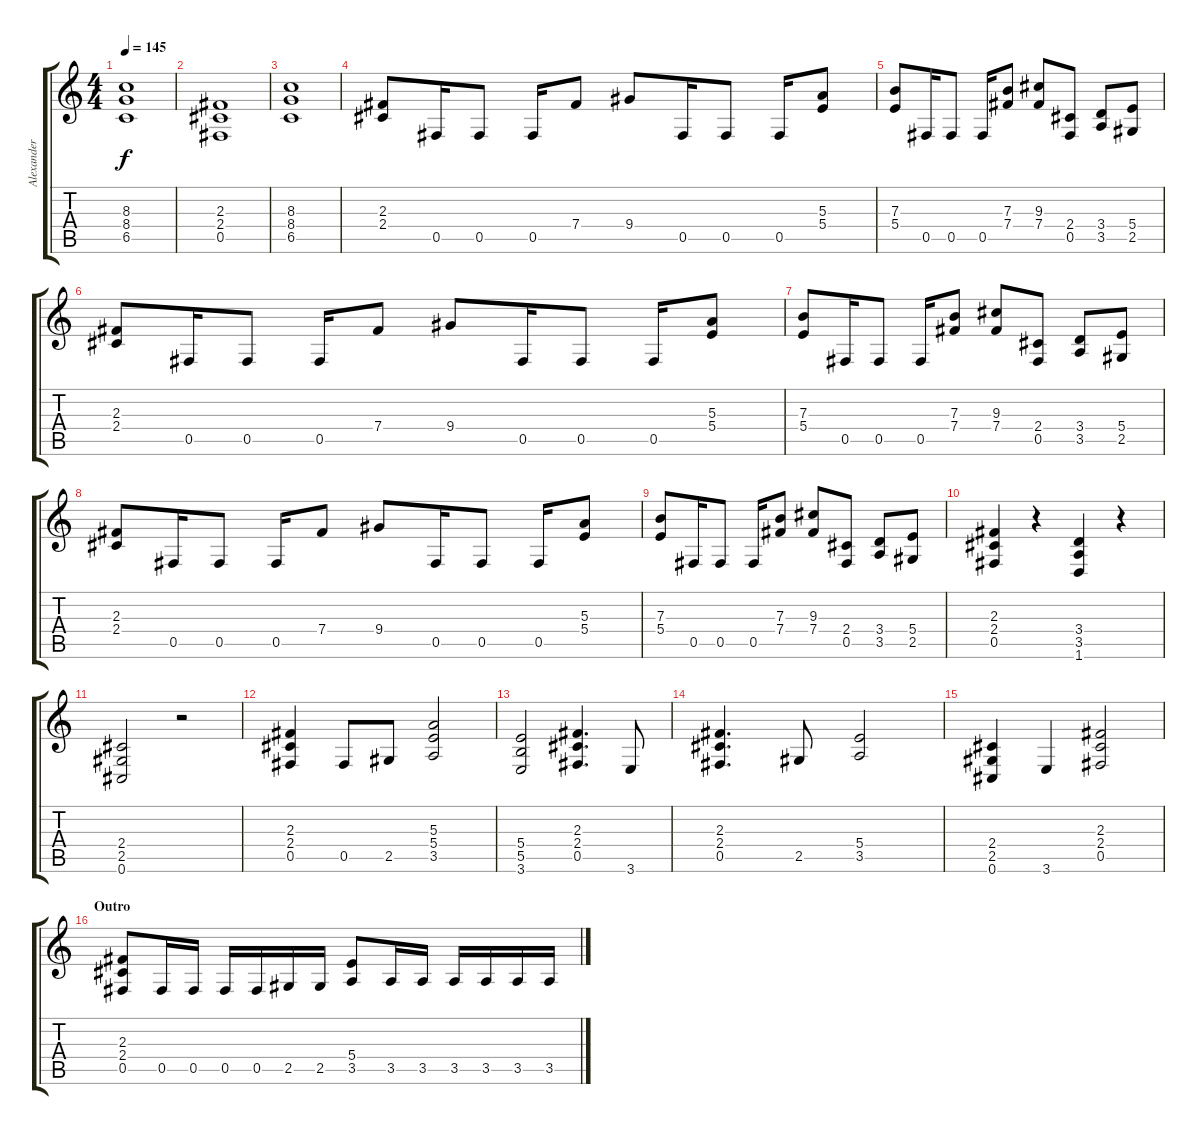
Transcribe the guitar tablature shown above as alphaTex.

\track ("Alexander Kuoppala " "Alexander ") {instrument overdrivenguitar}
\staff {score tabs}
\tuning (Db4 Ab3 E3 B2 Gb2 Db2) {hide}
\ts (4 4)
\tempo 145
\clef g2
\ks c
(8.3 8.4 6.5).1{dy f} |
(2.3 2.4 0.5).1 |
(8.3 8.4 6.5).1 |
(2.3 2.4).8 0.5.16 0.5.8 0.5.16 7.4.8 9.4.8 0.5.16 0.5.8 0.5.16 (5.3 5.4).8 |
(7.3 5.4).8 0.5.16 0.5.8 0.5.16 (7.3 7.4).8 (9.3 7.4).8 (2.4 0.5).8 (3.4 3.5).8 (5.4 2.5).8 |
(2.3 2.4).8 0.5.16 0.5.8 0.5.16 7.4.8 9.4.8 0.5.16 0.5.8 0.5.16 (5.3 5.4).8 |
(7.3 5.4).8 0.5.16 0.5.8 0.5.16 (7.3 7.4).8 (9.3 7.4).8 (2.4 0.5).8 (3.4 3.5).8 (5.4 2.5).8 |
(2.3 2.4).8 0.5.16 0.5.8 0.5.16 7.4.8 9.4.8 0.5.16 0.5.8 0.5.16 (5.3 5.4).8 |
(7.3 5.4).8 0.5.16 0.5.8 0.5.16 (7.3 7.4).8 (9.3 7.4).8 (2.4 0.5).8 (3.4 3.5).8 (5.4 2.5).8 |
(2.3 2.4 0.5).4 r.4 (3.4 3.5 1.6).4 r.4 |
(2.4 2.5 0.6).2 r.2 |
(2.3 2.4 0.5).4 0.5.8 2.5.8 (5.3 5.4 3.5).2 |
(5.4 5.5 3.6).2 (2.3 2.4 0.5).4{d} 3.6.8 |
(2.3 2.4 0.5).4{d} 2.5.8 (5.4 3.5).2 |
(2.4 2.5 0.6).4 3.6.4 (2.3 2.4 0.5).2 |
\section ("" "Outro")
(2.3 2.4 0.5).8 0.5.16 0.5.16 0.5.16 0.5.16 2.5.16 2.5.16 (5.4 3.5).8 3.5.16 3.5.16 3.5.16 3.5.16 3.5.16 3.5.16
